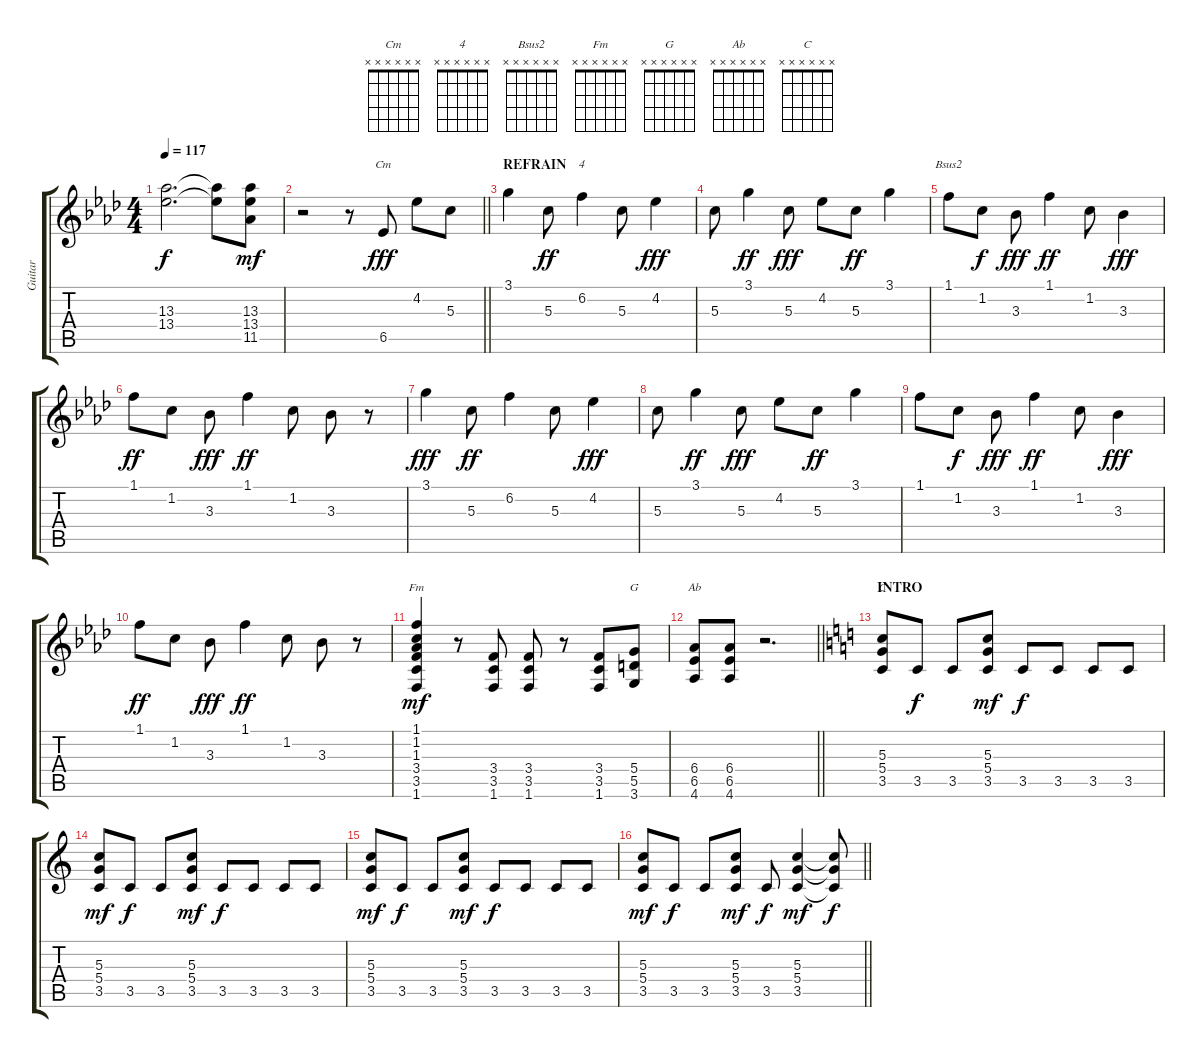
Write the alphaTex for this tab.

\track ("Guitar" "Guitar") {instrument distortionguitar}
\staff {score tabs}
\tuning (E4 B3 G3 D3 A2 E2) {hide}
\chord ("Cm" x x x x x x)
\chord ("4" x x x x x x)
\chord ("Bsus2" x x x x x x)
\chord ("Fm" x x x x x x)
\chord ("G" x x x x x x)
\chord ("Ab" x x x x x x)
\chord ("C" x x x x x x)
\ts (4 4)
\tempo 117
\clef g2
\ks ab
(13.3{t} 13.4{t}).2{d dy f} (13.3{t} 13.4{t}).8 (13.3 13.4 11.5).8{dy mf} |
\barLineRight lightlight
r.2 r.8 6.5.8{ch "Cm" dy fff} 4.2.8 5.3.8 |
\section ("" "REFRAIN")
3.1.4 5.3.8{dy ff} 6.2.4{ch "4"} 5.3.8 4.2.4{dy fff} |
5.3.8 3.1.4{dy ff} 5.3.8{dy fff} 4.2.8 5.3.8{dy ff} 3.1.4 |
1.1.8{ch "Bsus2"} 1.2.8{dy f} 3.3.8{dy fff} 1.1.4{dy ff} 1.2.8 3.3.4{dy fff} |
1.1.8{dy ff} 1.2.8 3.3.8{dy fff} 1.1.4{dy ff} 1.2.8 3.3.8 r.8 |
3.1.4{dy fff} 5.3.8{dy ff} 6.2.4 5.3.8 4.2.4{dy fff} |
5.3.8 3.1.4{dy ff} 5.3.8{dy fff} 4.2.8 5.3.8{dy ff} 3.1.4 |
1.1.8 1.2.8{dy f} 3.3.8{dy fff} 1.1.4{dy ff} 1.2.8 3.3.4{dy fff} |
1.1.8{dy ff} 1.2.8 3.3.8{dy fff} 1.1.4{dy ff} 1.2.8 3.3.8 r.8 |
(1.1 1.2 1.3 3.4 3.5 1.6).4{ch "Fm" dy mf} r.8 (3.4 3.5 1.6).8 (3.4 3.5 1.6).8 r.8 (3.4 3.5 1.6).8 (5.4 5.5 3.6).8{ch "G"} |
\barLineRight lightlight
(6.4 6.5 4.6).8{ch "Ab"} (6.4 6.5 4.6).8 r.2{d} |
\section ("" "INTRO")
\ks c
(5.3 5.4 3.5).8{ch "C"} 3.5.8{dy f} 3.5.8 (5.3 5.4 3.5).8{dy mf} 3.5.8{dy f} 3.5.8 3.5.8 3.5.8 |
(5.3 5.4 3.5).8{dy mf} 3.5.8{dy f} 3.5.8 (5.3 5.4 3.5).8{dy mf} 3.5.8{dy f} 3.5.8 3.5.8 3.5.8 |
(5.3 5.4 3.5).8{dy mf} 3.5.8{dy f} 3.5.8 (5.3 5.4 3.5).8{dy mf} 3.5.8{dy f} 3.5.8 3.5.8 3.5.8 |
\barLineRight lightlight
(5.3 5.4 3.5).8{dy mf} 3.5.8{dy f} 3.5.8 (5.3 5.4 3.5).8{dy mf} 3.5.8{dy f} (5.3 5.4 3.5).4{dy mf} (5.3{t} 5.4{t} 3.5{t}).8{dy f}
